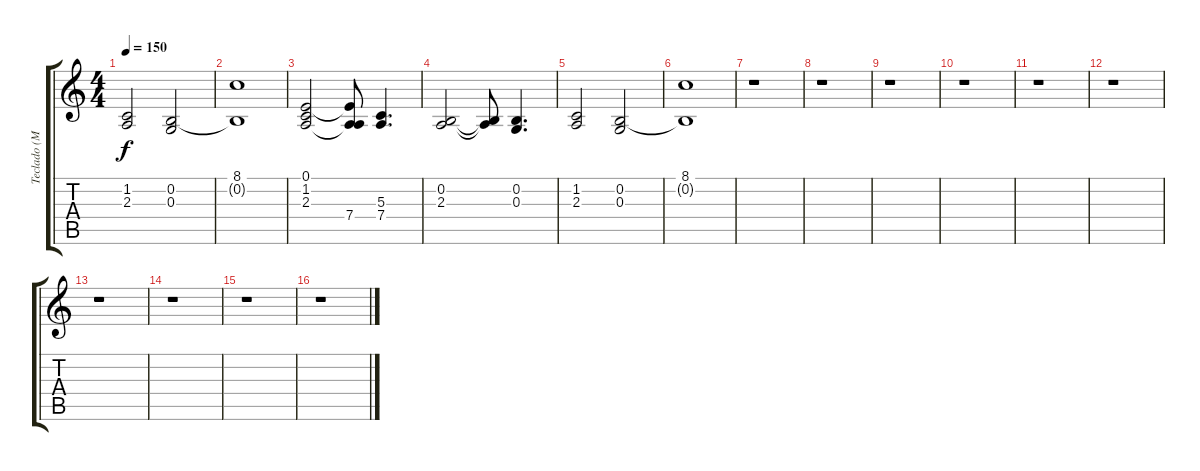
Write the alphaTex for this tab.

\track ("Teclado (Mão Direita)" "Teclado (M") {instrument stringensemble1}
\staff {score tabs}
\tuning (E4 B3 G3 D3 A2 E2) {hide}
\ts (4 4)
\tempo 150
\clef g2
\ks c
(1.2 2.3).2{dy f} (0.2 0.3).2 |
(8.1 0.2{t}).1 |
(0.1 1.2 2.3).2 (0.1{t} 2.3{t} 7.4).8 (5.3 7.4).4{d} |
(0.2 2.3).2 (0.2{t} 2.3{t}).8 (0.2 0.3).4{d} |
(1.2 2.3).2 (0.2 0.3).2 |
(8.1 0.2{t}).1 |
r.1 |
r.1 |
r.1 |
r.1 |
r.1 |
r.1 |
r.1 |
r.1 |
r.1 |
r.1
